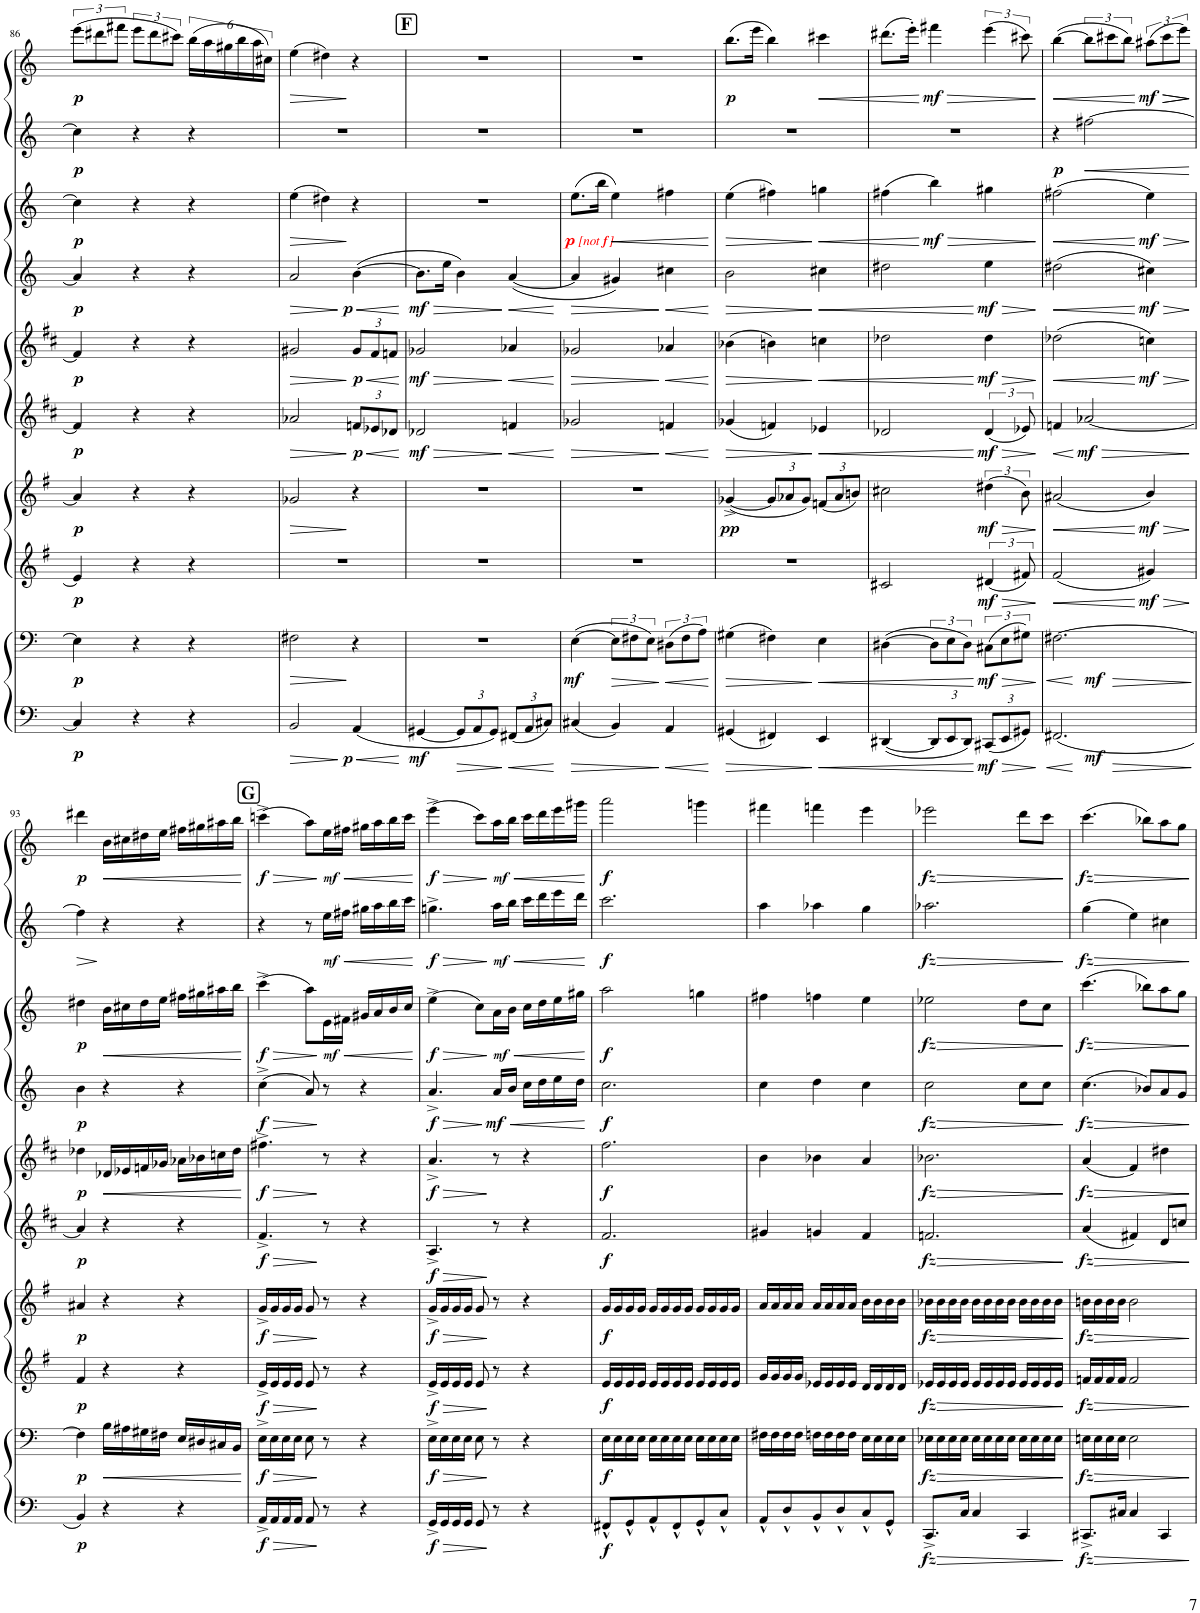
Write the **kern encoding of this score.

**kern	**dynam	**kern	**dynam	**kern	**dynam	**kern	**dynam	**kern	**dynam	**kern	**dynam	**kern	**dynam	**kern	**dynam	**kern	**dynam	**kern	**dynam
*part10	*part10	*part9	*part9	*part8	*part8	*part7	*part7	*part6	*part6	*part5	*part5	*part4	*part4	*part3	*part3	*part2	*part2	*part1	*part1
*staff10	*staff10	*staff9	*staff9	*staff8	*staff8	*staff7	*staff7	*staff6	*staff6	*staff5	*staff5	*staff4	*staff4	*staff3	*staff3	*staff2	*staff2	*staff1	*staff1
*I"Bassoon 2	*	*I"Bassoon 1	*	*I"Horn 2 in F	*	*I"Horn 1 in F	*	*I"Clarinet 2 in Bb	*	*I"Clarinet 1 in Bb	*	*I"Oboe 2	*	*I"Oboe 1	*	*I"Flute 2	*	*I"Flute 1	*
*I'Bsn	*	*I'Bsn	*	*I'Hn	*	*I'Hn	*	*I'Cl	*	*I'Cl	*	*I'Ob	*	*I'Ob	*	*I'Fl	*	*I'Fl	*
!!LO:PB:g=z
*clefF4	*	*clefF4	*	*clefG2	*	*clefG2	*	*clefG2	*	*clefG2	*	*clefG2	*	*clefG2	*	*clefG2	*	*clefG2	*
*	*	*	*	*Trd4c7	*	*Trd4c7	*	*Trd1c2	*	*Trd1c2	*	*	*	*	*	*	*	*	*
*k[]	*	*k[]	*	*k[f#]	*	*k[f#]	*	*k[f#c#]	*	*k[f#c#]	*	*k[]	*	*k[]	*	*k[]	*	*k[]	*
*M3/4	*	*M3/4	*	*M3/4	*	*M3/4	*	*M3/4	*	*M3/4	*	*M3/4	*	*M3/4	*	*M3/4	*	*M3/4	*
=86	=86	=86	=86	=86	=86	=86	=86	=86	=86	=86	=86	=86	=86	=86	=86	=86	=86	=86	=86
!	!LO:DY:b	!	!LO:DY:b	!	!LO:DY:b	!	!LO:DY:b	!	!LO:DY:b	!	!LO:DY:b	!	!LO:DY:b	!	!LO:DY:b	!	!LO:DY:b	!	!LO:DY:b
4C#/]	p	4E\]	p	4e/]	p	4a-/]	p	4f#/]	p	4f#/]	p	4a/]	p	4cc#\]	p	4cc#\]	p	(12eee\L	p
.	.	.	.	.	.	.	.	.	.	.	.	.	.	.	.	.	.	12ddd#X\	.
.	.	.	.	.	.	.	.	.	.	.	.	.	.	.	.	.	.	12fff#X\J	.
4r	.	4r	.	4r	.	4r	.	4r	.	4r	.	4r	.	4r	.	4r	.	12eee\L	.
.	.	.	.	.	.	.	.	.	.	.	.	.	.	.	.	.	.	12ddd#\	.
.	.	.	.	.	.	.	.	.	.	.	.	.	.	.	.	.	.	12ccc#X\J)	.
4r	.	4r	.	4r	.	4r	.	4r	.	4r	.	4r	.	4r	.	4r	.	(24bb\LL	.
.	.	.	.	.	.	.	.	.	.	.	.	.	.	.	.	.	.	24aa\	.
.	.	.	.	.	.	.	.	.	.	.	.	.	.	.	.	.	.	24gg#X\	.
.	.	.	.	.	.	.	.	.	.	.	.	.	.	.	.	.	.	24bb\	.
.	.	.	.	.	.	.	.	.	.	.	.	.	.	.	.	.	.	24aa\	.
.	.	.	.	.	.	.	.	.	.	.	.	.	.	.	.	.	.	24cc#X\JJ)	.
=87	=87	=87	=87	=87	=87	=87	=87	=87	=87	=87	=87	=87	=87	=87	=87	=87	=87	=87	=87
!	!LO:HP:b	!	!LO:HP:b	!	!	!	!LO:HP:b	!	!LO:HP:b	!	!LO:HP:b	!	!LO:HP:b	!	!LO:HP:b	!	!	!	!LO:HP:b
2BB/	>	2F#X\	>	2.r	.	2g-X/	>	2a-X/	>	2g#X/	>	2a/	>	(4ee\	>	2.r	.	(4ee\	>
.	.	.	.	.	.	.	.	.	.	.	.	.	.	4dd#X\)	.	.	.	4dd#X\)	.
!	!LO:HP:n=1:b	!	!	!	!	!	!	!	!	!	!	!	!	!	!	!	!	!	!
*	*	*	*	*	*	*	*	*Xbrackettup	*	*	*	*	*	*	*	*	*	*	*
!	!	!	!	!	!	!	!	!	!LO:HP:n=1:b	!	!	!	!	!	!	!	!	!	!
*	*	*	*	*	*	*	*	*	*	*Xbrackettup	*	*	*	*	*	*	*	*	*
!	!LO:DY:n=1:b	!	!	!	!	!	!	!	!LO:DY:n=1:b	!	!LO:HP:n=1:b	!	!LO:HP:n=1:b	!	!	!	!	!	!
!	!	!	!	!	!	!	!	!	!	!	!LO:DY:n=1:b	!	!LO:DY:n=1:b	!	!	!	!	!	!
(4AA/	] < p	4r	]	.	.	4r	]	12fn/L	] < p	12g#/L	] < p	([4b\	] < p	4r	]	.	.	4r	]
.	.	.	.	.	.	.	.	12e-X/	.	12f#/	.	.	.	.	.	.	.	.	.
.	.	.	.	.	.	.	.	12d-X/J	.	12fn/J	.	.	.	.	.	.	.	.	.
.	[	.	.	.	.	.	.	.	[	.	[	.	[	.	.	.	.	.	.
!!LO:REH:place=s1:a:B:cj:fs=14:t=F
=88	=88	=88	=88	=88	=88	=88	=88	=88	=88	=88	=88	=88	=88	=88	=88	=88	=88	=88	=88
!	!LO:DY:b	!	!	!	!	!	!	!	!LO:HP:b	!	!LO:HP:b	!	!LO:HP:b	!	!	!	!	!	!
!	!	!	!	!	!	!	!	!	!LO:DY:n=1:b	!	!LO:DY:n=1:b	!	!LO:DY:n=1:b	!	!	!	!	!	!
[4GG#X/	mf	2.r	.	2.r	.	2.r	.	2d-X/	> mf	2g-X/	> mf	8.b\L]	> mf	2.r	.	2.r	.	2.r	.
.	.	.	.	.	.	.	.	.	.	.	.	16ee\Jk	.	.	.	.	.	.	.
*Xbrackettup	*	*	*	*	*	*	*	*	*	*	*	*	*	*	*	*	*	*	*
!	!LO:HP:b	!	!	!	!	!	!	!	!	!	!	!	!	!	!	!	!	!	!
12GG#/L]	>	.	.	.	.	.	.	.	.	.	.	4b\)	.	.	.	.	.	.	.
12AA/	.	.	.	.	.	.	.	.	.	.	.	.	.	.	.	.	.	.	.
12GG#/J)	.	.	.	.	.	.	.	.	.	.	.	.	.	.	.	.	.	.	.
!	!LO:HP:n=1:b	!	!	!	!	!	!	!	!LO:HP:n=1:b	!	!LO:HP:n=1:b	!	!LO:HP:n=1:b	!	!	!	!	!	!
(12FF#X/L	] <	.	.	.	.	.	.	4fn/	] <	4a-X/	] <	([4a/	] <	.	.	.	.	.	.
12AA/	.	.	.	.	.	.	.	.	.	.	.	.	.	.	.	.	.	.	.
12C#X/J)	.	.	.	.	.	.	.	.	.	.	.	.	.	.	.	.	.	.	.
.	[	.	.	.	.	.	.	.	[	.	[	.	[	.	.	.	.	.	.
=89	=89	=89	=89	=89	=89	=89	=89	=89	=89	=89	=89	=89	=89	=89	=89	=89	=89	=89	=89
!	!LO:HP:b	!	!LO:DY:b	!	!	!	!	!	!LO:HP:b	!	!LO:HP:b	!	!LO:HP:b	!	!LO:DY:b	!	!	!	!
!	!	!	!	!	!	!	!	!	!	!	!	!	!	!	!LO:DY:n=1:b	!	!	!	!
(4C#X/	>	([4E\	mf	2.r	.	2.r	.	2g-X/	>	2g-X/	>	4a/]	>	(8.ee\L	p other-dynamics	2.r	.	2.r	.
.	.	.	.	.	.	.	.	.	.	.	.	.	.	16bb\Jk	.	.	.	.	.
!	!	!	!LO:HP:b	!	!	!	!	!	!	!	!	!	!	!	!LO:HP:b	!	!	!	!
4BB/)	.	12E\L]	>	.	.	.	.	.	.	.	.	4g#X/)	.	4ee\)	<	.	.	.	.
.	.	12F#X\	.	.	.	.	.	.	.	.	.	.	.	.	.	.	.	.	.
.	.	12E\J)	.	.	.	.	.	.	.	.	.	.	.	.	.	.	.	.	.
!	!LO:HP:n=1:b	!	!LO:HP:n=1:b	!	!	!	!	!	!LO:HP:n=1:b	!	!LO:HP:n=1:b	!	!LO:HP:n=1:b	!	!	!	!	!	!
4AA/	] <	(12D#X\L	] <	.	.	.	.	4fn/	] <	4a-X/	] <	4cc#X\	] <	4ff#X\	.	.	.	.	.
.	.	12F#\	.	.	.	.	.	.	.	.	.	.	.	.	.	.	.	.	.
.	.	12A\J)	.	.	.	.	.	.	.	.	.	.	.	.	.	.	.	.	.
.	[	.	[	.	.	.	.	.	[	.	[	.	[	.	[	.	.	.	.
=90	=90	=90	=90	=90	=90	=90	=90	=90	=90	=90	=90	=90	=90	=90	=90	=90	=90	=90	=90
!	!LO:HP:b	!	!LO:HP:b	!	!	!	!LO:DY:b	!	!LO:HP:b	!	!LO:HP:b	!	!LO:HP:b	!	!LO:HP:b	!	!	!	!LO:DY:b
(4GG#X/	>	(4G#X\	>	2.r	.	([4g-X^/	pp	(4g-X/	>	(4b-X\	>	2b\	>	(4ee\	>	2.r	.	(8.bb\L	p
.	.	.	.	.	.	.	.	.	.	.	.	.	.	.	.	.	.	16eee\Jk	.
*	*	*	*	*	*	*Xbrackettup	*	*	*	*	*	*	*	*	*	*	*	*	*
4FF#X/)	.	4F#X\)	.	.	.	12g-/L]	.	4fn/)	.	4bn\)	.	.	.	4ff#X\)	.	.	.	4bb\)	.
.	.	.	.	.	.	12a-X/	.	.	.	.	.	.	.	.	.	.	.	.	.
.	.	.	.	.	.	12g-/J)	.	.	.	.	.	.	.	.	.	.	.	.	.
!	!LO:HP:n=1:b	!	!LO:HP:n=1:b	!	!	!	!	!	!LO:HP:n=1:b	!	!LO:HP:n=1:b	!	!LO:HP:n=1:b	!	!LO:HP:n=1:b	!	!	!	!LO:HP:b
4EE/	] <	4E\	] <	.	.	(12fn/L	.	4e-X/	] <	4ccn\	] <	4cc#X\	] <	4ggn\	] <	.	.	4ccc#X\	<
.	.	.	.	.	.	12a-/	.	.	.	.	.	.	.	.	.	.	.	.	.
.	.	.	.	.	.	12bn/J)	.	.	.	.	.	.	.	.	.	.	.	.	.
=91	=91	=91	=91	=91	=91	=91	=91	=91	=91	=91	=91	=91	=91	=91	=91	=91	=91	=91	=91
([4DD#X/	.	([4D#X\	.	2c#X/	.	2cc#X\	.	2d-X/	.	2dd-X\	.	2dd#X\	.	(4ff#X\	.	2.r	.	(8.ddd#X\L	.
.	.	.	.	.	.	.	.	.	.	.	.	.	.	.	.	.	.	16eee'\Jk)	.
!	!	!	!	!	!	!	!	!	!	!	!	!	!	!	!LO:HP:n=1:b	!	!	!	!LO:HP:n=1:b
!	!	!	!	!	!	!	!	!	!	!	!	!	!	!	!LO:DY:n=1:b	!	!	!	!LO:DY:n=1:b
12DD#/L]	.	12D#\L]	.	.	.	.	.	.	.	.	.	.	.	4bb\)	[ > mf	.	.	4fff#X\	[ > mf
12EE/	.	12E\	.	.	.	.	.	.	.	.	.	.	.	.	.	.	.	.	.
12DD#/J)	.	12D#\J)	.	.	.	.	.	.	.	.	.	.	.	.	.	.	.	.	.
!	!LO:HP:n=1:b	!	!LO:HP:n=1:b	!	!LO:HP:b	!	!	!	!	!	!	!	!	!	!	!	!	!	!
*	*	*	*	*	*	*brackettup	*	*	*	*	*	*	*	*	*	*	*	*	*
!	!	!	!	!	!	!	!LO:HP:b	!	!	!	!	!	!	!	!	!	!	!	!
*	*	*	*	*	*	*	*	*brackettup	*	*	*	*	*	*	*	*	*	*	*
!	!LO:DY:n=1:b	!	!LO:DY:n=1:b	!	!LO:DY:n=1:b	!	!LO:DY:n=1:b	!	!LO:HP:n=1:b	!	!LO:HP:n=1:b	!	!LO:HP:n=1:b	!	!	!	!	!	!
!	!	!	!	!	!	!	!	!	!LO:DY:n=1:b	!	!LO:DY:n=1:b	!	!LO:DY:n=1:b	!	!	!	!	!	!
(12CC#X/L	[ > mf	(12C#X\L	[ > mf	(6d#X/	> mf	(6dd#X\	> mf	(6d-/	[ > mf	4dd-\	[ > mf	4ee\	[ > mf	4gg#X\	.	.	.	(6eee\	.
12EE/	.	12E\	.	.	.	.	.	.	.	.	.	.	.	.	.	.	.	.	.
12GG#X/J)	.	12G#X\J)	.	12f#X/)	.	12b\)	.	12e-X/)	.	.	.	.	.	.	.	.	.	12ccc#X\)	.
.	]	.	]	.	]	.	]	.	]	.	]	.	]	.	]	.	.	.	]
=92	=92	=92	=92	=92	=92	=92	=92	=92	=92	=92	=92	=92	=92	=92	=92	=92	=92	=92	=92
!	!LO:HP:b	!	!	!	!	!	!	!	!	!	!	!	!	!	!	!	!	!	!
!	!LO:HP:n=1:b	!	!LO:HP:b	!	!	!	!	!	!	!	!	!	!	!	!	!	!	!	!
!	!LO:DY:n=1:b	!	!LO:HP:n=1:b	!	!LO:HP:b	!	!LO:HP:b	!	!LO:HP:b	!	!LO:HP:b	!	!LO:HP:b	!	!LO:HP:b	!	!	!	!LO:HP:b
!	!	!	!LO:DY:n=1:b	!	!	!	!	!	!	!	!	!	!	!	!	!	!LO:DY:b	!	!
(2.FF#X/	< > mf	[2.F#X\	< > mf	(2f#/	<	(2a#X/	<	4fn/	<	(2dd-X\	<	(2dd#X\	<	(2ff#X\	<	4r	p	([4bb\	<
!	!	!	!	!	!	!	!	!	!LO:HP:n=1:b	!	!	!	!	!	!	!	!LO:HP:b	!	!
!	!	!	!	!	!	!	!	!	!LO:DY:n=1:b	!	!	!	!	!	!	!	!	!	!
.	.	.	.	.	.	.	.	[2a-X/	[ > mf	.	.	.	.	.	.	[2ff#X\	<	12bb\L]	.
.	.	.	.	.	.	.	.	.	.	.	.	.	.	.	.	.	.	12ccc#X\	.
.	.	.	.	.	.	.	.	.	.	.	.	.	.	.	.	.	.	12bb\J)	.
!	!	!	!	!	!LO:HP:n=1:b	!	!LO:HP:n=1:b	!	!	!	!LO:HP:n=1:b	!	!LO:HP:n=1:b	!	!LO:HP:n=1:b	!	!	!	!
!	!	!	!	!	!LO:DY:n=1:b	!	!LO:DY:n=1:b	!	!	!	!LO:DY:n=1:b	!	!LO:DY:n=1:b	!	!LO:DY:n=1:b	!	!	!	!LO:DY:n=1:b
.	.	.	.	4g#X/)	[ > mf	4b/)	[ > mf	.	.	4ccn\)	[ > mf	4cc#X\)	[ > mf	4ee\)	[ > mf	.	.	(12aa#X\L	[ mf
!	!	!	!	!	!	!	!	!	!	!	!	!	!	!	!	!	!	!	!LO:HP:b
.	.	.	.	.	.	.	.	.	.	.	.	.	.	.	.	.	.	12ccc#\	>
!	!	!	!	!	!	!	!	!	!	!	!	!	!	!	!	!	!	!	!LO:HP:b
.	.	.	.	.	.	.	.	.	.	.	.	.	.	.	.	.	.	12eee\J)	>
.	[	.	[	.	]	.	]	.	]	.	]	.	]	.	]	.	[	.	] ]
!!LO:LB:g=z
=93	=93	=93	=93	=93	=93	=93	=93	=93	=93	=93	=93	=93	=93	=93	=93	=93	=93	=93	=93
!	!LO:DY:b	!	!LO:DY:b	!	!LO:DY:b	!	!LO:DY:b	!	!LO:DY:b	!	!LO:DY:b	!	!LO:DY:b	!	!LO:DY:b	!	!LO:HP:b	!	!LO:DY:b
4BB/)	p	4F#\]	p	4f#/	p	4a#X/	p	4a-/]	p	4dd-X\	p	4b\	p	4dd#X\	p	4ff#\]	>	4ddd#X\	p
!	!	!	!LO:HP:n=1:b	!	!	!	!	!	!	!	!LO:HP:b	!	!	!	!LO:HP:b	!	!	!	!LO:HP:b
4r	]	16B\LL	] <	4r	.	4r	.	4r	.	16d-X/LL	<	4r	.	16b\LL	<	4r	]	16b\LL	<
.	.	16A#X\	.	.	.	.	.	.	.	16e-X/	.	.	.	16cc#X\	.	.	.	16cc#X\	.
.	.	16G#X\	.	.	.	.	.	.	.	16fn/	.	.	.	16dd#\	.	.	.	16dd#X\	.
.	.	16F#X\JJ	.	.	.	.	.	.	.	16g-X/JJ	.	.	.	16ee\JJ	.	.	.	16ee\JJ	.
4r	.	16E/LL	.	4r	.	4r	.	4r	.	16a-X\LL	.	4r	.	16ff#X\LL	.	4r	.	16ff#X\LL	.
.	.	16D#X/	.	.	.	.	.	.	.	16b-X\	.	.	.	16gg#X\	.	.	.	16gg#X\	.
.	.	16C#X/	.	.	.	.	.	.	.	16ccn\	.	.	.	16aa#X\	.	.	.	16aa#X\	.
.	.	16BB/JJ	.	.	.	.	.	.	.	16dd-\JJ	.	.	.	16bb\JJ	.	.	.	16bb\JJ	.
.	.	.	[	.	.	.	.	.	.	.	[	.	.	.	[	.	.	.	[
!!LO:REH:place=s1:a:B:cj:fs=14:t=G
=94	=94	=94	=94	=94	=94	=94	=94	=94	=94	=94	=94	=94	=94	=94	=94	=94	=94	=94	=94
!	!LO:HP:b	!	!LO:HP:b	!	!LO:HP:b	!	!LO:HP:b	!	!LO:HP:b	!	!LO:HP:b	!	!LO:HP:b	!	!LO:HP:b	!	!	!	!LO:HP:b
!	!LO:DY:n=1:b	!	!LO:DY:n=1:b	!	!LO:DY:n=1:b	!	!LO:DY:n=1:b	!	!LO:DY:n=1:b	!	!LO:DY:n=1:b	!	!LO:DY:n=1:b	!	!LO:DY:n=1:b	!	!	!	!LO:DY:n=1:b
16AA^/LL	> f	16E^\LL	> f	16e^/LL	> f	16g^/LL	> f	4.f#^/	> f	4.ff#X^\	> f	(4cc^\	> f	(4ccc^\	> f	4r	.	(4cccn^\	> f
16AA/	.	16E\	.	16e/	.	16g/	.	.	.	.	.	.	.	.	.	.	.	.	.
16AA/	.	16E\	.	16e/	.	16g/	.	.	.	.	.	.	.	.	.	.	.	.	.
16AA/JJ	.	16E\JJ	.	16e/JJ	.	16g/JJ	.	.	.	.	.	.	.	.	.	.	.	.	.
8AA/	.	8E\	.	8e/	.	8g/	.	.	.	.	.	8a/)	.	8aa\L)	.	8r	.	8aa\L)	.
!	!	!	!	!	!	!	!	!	!	!	!	!	!	!	!LO:HP:n=1:b	!	!LO:HP:b	!	!LO:HP:n=1:b
!	!	!	!	!	!	!	!	!	!	!	!	!	!	!	!LO:DY:n=2:b	!	!LO:DY:n=1:b	!	!LO:DY:n=2:b
8r	]	8r	]	8r	]	8r	]	8r	]	8r	]	8r	]	16e\L	] < mf	16ee\LL	< mf	16ee\L	] < mf
.	.	.	.	.	.	.	.	.	.	.	.	.	.	16f#X\JJ	.	16ff#X\JJ	.	16ff#X\JJ	.
4r	.	4r	.	4r	.	4r	.	4r	.	4r	.	4r	.	16g#X/LL	.	16gg#X\LL	.	16gg#X\LL	.
.	.	.	.	.	.	.	.	.	.	.	.	.	.	16a/	.	16aa\	.	16aa\	.
.	.	.	.	.	.	.	.	.	.	.	.	.	.	16b/	.	16bb\	.	16bb\	.
.	.	.	.	.	.	.	.	.	.	.	.	.	.	16cc/JJ	.	16ccc\JJ	.	16ccc\JJ	.
.	.	.	.	.	.	.	.	.	.	.	.	.	.	.	[	.	[	.	[
=95	=95	=95	=95	=95	=95	=95	=95	=95	=95	=95	=95	=95	=95	=95	=95	=95	=95	=95	=95
!	!LO:HP:b	!	!LO:HP:b	!	!LO:HP:b	!	!LO:HP:b	!	!LO:HP:b	!	!LO:HP:b	!	!LO:HP:b	!	!LO:HP:b	!	!LO:HP:b	!	!LO:HP:b
!	!LO:DY:n=1:b	!	!LO:DY:n=1:b	!	!LO:DY:n=1:b	!	!LO:DY:n=1:b	!	!LO:DY:n=1:b	!	!LO:DY:n=1:b	!	!LO:DY:n=1:b	!	!LO:DY:n=1:b	!	!LO:DY:n=1:b	!	!LO:DY:n=1:b
16GG^/LL	> f	16E^\LL	> f	16e^/LL	> f	16g^/LL	> f	4.A^/	> f	4.a^/	> f	4.a^/	> f	(4ee^\	> f	4.ggn^\	> f	(4eee^\	> f
16GG/	.	16E\	.	16e/	.	16g/	.	.	.	.	.	.	.	.	.	.	.	.	.
16GG/	.	16E\	.	16e/	.	16g/	.	.	.	.	.	.	.	.	.	.	.	.	.
16GG/JJ	.	16E\JJ	.	16e/JJ	.	16g/JJ	.	.	.	.	.	.	.	.	.	.	.	.	.
8GG/	.	8E\	.	8e/	.	8g/	.	.	.	.	.	.	.	8cc\L)	.	.	.	8ccc\L)	.
!	!	!	!	!	!	!	!	!	!	!	!	!	!LO:HP:n=1:b	!	!LO:HP:n=1:b	!	!LO:HP:n=1:b	!	!LO:HP:n=1:b
!	!	!	!	!	!	!	!	!	!	!	!	!	!LO:DY:n=2:b	!	!LO:DY:n=2:b	!	!LO:DY:n=2:b	!	!LO:DY:n=2:b
8r	]	8r	]	8r	]	8r	]	8r	]	8r	]	16a/LL	] < mf	16a\L	] < mf	16aa\LL	] < mf	16aa\L	] < mf
.	.	.	.	.	.	.	.	.	.	.	.	16b/JJ	.	16b\JJ	.	16bb\JJ	.	16bb\JJ	.
4r	.	4r	.	4r	.	4r	.	4r	.	4r	.	16cc\LL	.	16cc\LL	.	16ccc\LL	.	16ccc\LL	.
.	.	.	.	.	.	.	.	.	.	.	.	16dd\	.	16dd\	.	16ddd\	.	16ddd\	.
.	.	.	.	.	.	.	.	.	.	.	.	16ee\	.	16ee\	.	16eee\	.	16eee\	.
.	.	.	.	.	.	.	.	.	.	.	.	16dd\JJ	.	16gg#X\JJ	.	16ddd\JJ	.	16ggg#X\JJ	.
.	.	.	.	.	.	.	.	.	.	.	.	.	[	.	[	.	[	.	[
=96	=96	=96	=96	=96	=96	=96	=96	=96	=96	=96	=96	=96	=96	=96	=96	=96	=96	=96	=96
!	!LO:DY:b	!	!LO:DY:b	!	!LO:DY:b	!	!LO:DY:b	!	!LO:DY:b	!	!LO:DY:b	!	!LO:DY:b	!	!LO:DY:b	!	!LO:DY:b	!	!LO:DY:b
8FF#X^^/L	f	16E\LL	f	16e/LL	f	16g/LL	f	2.f#/	f	2.ff#\	f	2.cc\	f	2aa\	f	2.ccc\	f	2aaa\	f
.	.	16E\	.	16e/	.	16g/	.	.	.	.	.	.	.	.	.	.	.	.	.
8GG^^/	.	16E\	.	16e/	.	16g/	.	.	.	.	.	.	.	.	.	.	.	.	.
.	.	16E\JJ	.	16e/JJ	.	16g/JJ	.	.	.	.	.	.	.	.	.	.	.	.	.
8AA^^/	.	16E\LL	.	16e/LL	.	16g/LL	.	.	.	.	.	.	.	.	.	.	.	.	.
.	.	16E\	.	16e/	.	16g/	.	.	.	.	.	.	.	.	.	.	.	.	.
8FF#^^/	.	16E\	.	16e/	.	16g/	.	.	.	.	.	.	.	.	.	.	.	.	.
.	.	16E\JJ	.	16e/JJ	.	16g/JJ	.	.	.	.	.	.	.	.	.	.	.	.	.
8GG^^/	.	16E\LL	.	16e/LL	.	16g/LL	.	.	.	.	.	.	.	4ggn\	.	.	.	4gggn\	.
.	.	16E\	.	16e/	.	16g/	.	.	.	.	.	.	.	.	.	.	.	.	.
8C^^/J	.	16E\	.	16e/	.	16g/	.	.	.	.	.	.	.	.	.	.	.	.	.
.	.	16E\JJ	.	16e/JJ	.	16g/JJ	.	.	.	.	.	.	.	.	.	.	.	.	.
=97	=97	=97	=97	=97	=97	=97	=97	=97	=97	=97	=97	=97	=97	=97	=97	=97	=97	=97	=97
8AA^^/L	.	16F#X\LL	.	16g/LL	.	16a/LL	.	4g#X/	.	4b\	.	4cc\	.	4ff#X\	.	4aa\	.	4fff#X\	.
.	.	16F#\	.	16g/	.	16a/	.	.	.	.	.	.	.	.	.	.	.	.	.
8D^^/	.	16F#\	.	16g/	.	16a/	.	.	.	.	.	.	.	.	.	.	.	.	.
.	.	16F#\JJ	.	16g/JJ	.	16a/JJ	.	.	.	.	.	.	.	.	.	.	.	.	.
8BB^^/	.	16Fn\LL	.	16e-X/LL	.	16a/LL	.	4gn/	.	4b-X\	.	4dd\	.	4ffn\	.	4aa-X\	.	4fffn\	.
.	.	16F\	.	16e-/	.	16a/	.	.	.	.	.	.	.	.	.	.	.	.	.
8D^^/	.	16F\	.	16e-/	.	16a/	.	.	.	.	.	.	.	.	.	.	.	.	.
.	.	16F\JJ	.	16e-/JJ	.	16a/JJ	.	.	.	.	.	.	.	.	.	.	.	.	.
8C^^/	.	16E\LL	.	16d/LL	.	16b\LL	.	4f#/	.	4a/	.	4cc\	.	4ee\	.	4gg\	.	4eee\	.
.	.	16E\	.	16d/	.	16b\	.	.	.	.	.	.	.	.	.	.	.	.	.
8GG^^/J	.	16E\	.	16d/	.	16b\	.	.	.	.	.	.	.	.	.	.	.	.	.
.	.	16E\JJ	.	16d/JJ	.	16b\JJ	.	.	.	.	.	.	.	.	.	.	.	.	.
=98	=98	=98	=98	=98	=98	=98	=98	=98	=98	=98	=98	=98	=98	=98	=98	=98	=98	=98	=98
!	!LO:HP:b	!	!LO:HP:b	!	!LO:HP:b	!	!LO:HP:b	!	!LO:HP:b	!	!LO:HP:b	!	!LO:HP:b	!	!LO:HP:b	!	!LO:HP:b	!	!LO:HP:b
!	!LO:DY:n=1:b	!	!LO:DY:n=1:b	!	!LO:DY:n=1:b	!	!LO:DY:n=1:b	!	!LO:DY:n=1:b	!	!LO:DY:n=1:b	!	!LO:DY:n=1:b	!	!LO:DY:n=1:b	!	!LO:DY:n=1:b	!	!LO:DY:n=1:b
8.CC^/L	> fz	16E-X\LL	> fz	16e-X/LL	> fz	16b-X\LL	> fz	2.fn/	> fz	2.b-X\	> fz	2cc\	> fz	2ee-X\	> fz	2.aa-X\	> fz	2eee-X\	> fz
.	.	16E-\	.	16e-/	.	16b-\	.	.	.	.	.	.	.	.	.	.	.	.	.
.	.	16E-\	.	16e-/	.	16b-\	.	.	.	.	.	.	.	.	.	.	.	.	.
16C/Jk	.	16E-\JJ	.	16e-/JJ	.	16b-\JJ	.	.	.	.	.	.	.	.	.	.	.	.	.
4C/	.	16E-\LL	.	16e-/LL	.	16b-\LL	.	.	.	.	.	.	.	.	.	.	.	.	.
.	.	16E-\	.	16e-/	.	16b-\	.	.	.	.	.	.	.	.	.	.	.	.	.
.	.	16E-\	.	16e-/	.	16b-\	.	.	.	.	.	.	.	.	.	.	.	.	.
.	.	16E-\JJ	.	16e-/JJ	.	16b-\JJ	.	.	.	.	.	.	.	.	.	.	.	.	.
4CC/	.	16E-\LL	.	16e-/LL	.	16b-\LL	.	.	.	.	.	8cc\L	.	8dd\L	.	.	.	8ddd\L	.
.	.	16E-\	.	16e-/	.	16b-\	.	.	.	.	.	.	.	.	.	.	.	.	.
.	.	16E-\	.	16e-/	.	16b-\	.	.	.	.	.	8cc\J	.	8cc\J	.	.	.	8ccc\J	.
.	.	16E-\JJ	.	16e-/JJ	.	16b-\JJ	.	.	.	.	.	.	.	.	.	.	.	.	.
.	]	.	]	.	]	.	]	.	]	.	]	.	]	.	]	.	]	.	]
=99	=99	=99	=99	=99	=99	=99	=99	=99	=99	=99	=99	=99	=99	=99	=99	=99	=99	=99	=99
!	!LO:HP:b	!	!LO:HP:b	!	!LO:HP:b	!	!LO:HP:b	!	!LO:HP:b	!	!LO:HP:b	!	!LO:HP:b	!	!LO:HP:b	!	!LO:HP:b	!	!LO:HP:b
!	!LO:DY:n=1:b	!	!LO:DY:n=1:b	!	!LO:DY:n=1:b	!	!LO:DY:n=1:b	!	!LO:DY:n=1:b	!	!LO:DY:n=1:b	!	!LO:DY:n=1:b	!	!LO:DY:n=1:b	!	!LO:DY:n=1:b	!	!LO:DY:n=1:b
8.CC#X^/L	> fz	16En\LL	> fz	16fn/LL	> fz	16bn\LL	> fz	(4a/	> fz	(4a/	> fz	(4.cc\	> fz	(4.ccc\	> fz	(4gg\	> fz	(4.ccc\	> fz
.	.	16E\	.	16f/	.	16b\	.	.	.	.	.	.	.	.	.	.	.	.	.
.	.	16E\	.	16f/	.	16b\	.	.	.	.	.	.	.	.	.	.	.	.	.
16C#X/Jk	.	16E\JJ	.	16f/JJ	.	16b\JJ	.	.	.	.	.	.	.	.	.	.	.	.	.
4C#/	.	2E\	.	2f/	.	2b\	.	4f#X/)	.	4f#/)	.	.	.	.	.	4ee\)	.	.	.
.	.	.	.	.	.	.	.	.	.	.	.	8b-X/L)	.	8bb-X\L)	.	.	.	8bb-X\L)	.
4CC#/	.	.	.	.	.	.	.	8d/L	.	4dd#X\	.	8a/	.	8aa\	.	4cc#X\	.	8aa\	.
.	.	.	.	.	.	.	.	8ccn/J	.	.	.	8g/J	.	8gg\J	.	.	.	8gg\J	.
.	]	.	]	.	]	.	]	.	]	.	]	.	]	.	]	.	]	.	]
=	=	=	=	=	=	=	=	=	=	=	=	=	=	=	=	=	=	=	=
*-	*-	*-	*-	*-	*-	*-	*-	*-	*-	*-	*-	*-	*-	*-	*-	*-	*-	*-	*-
